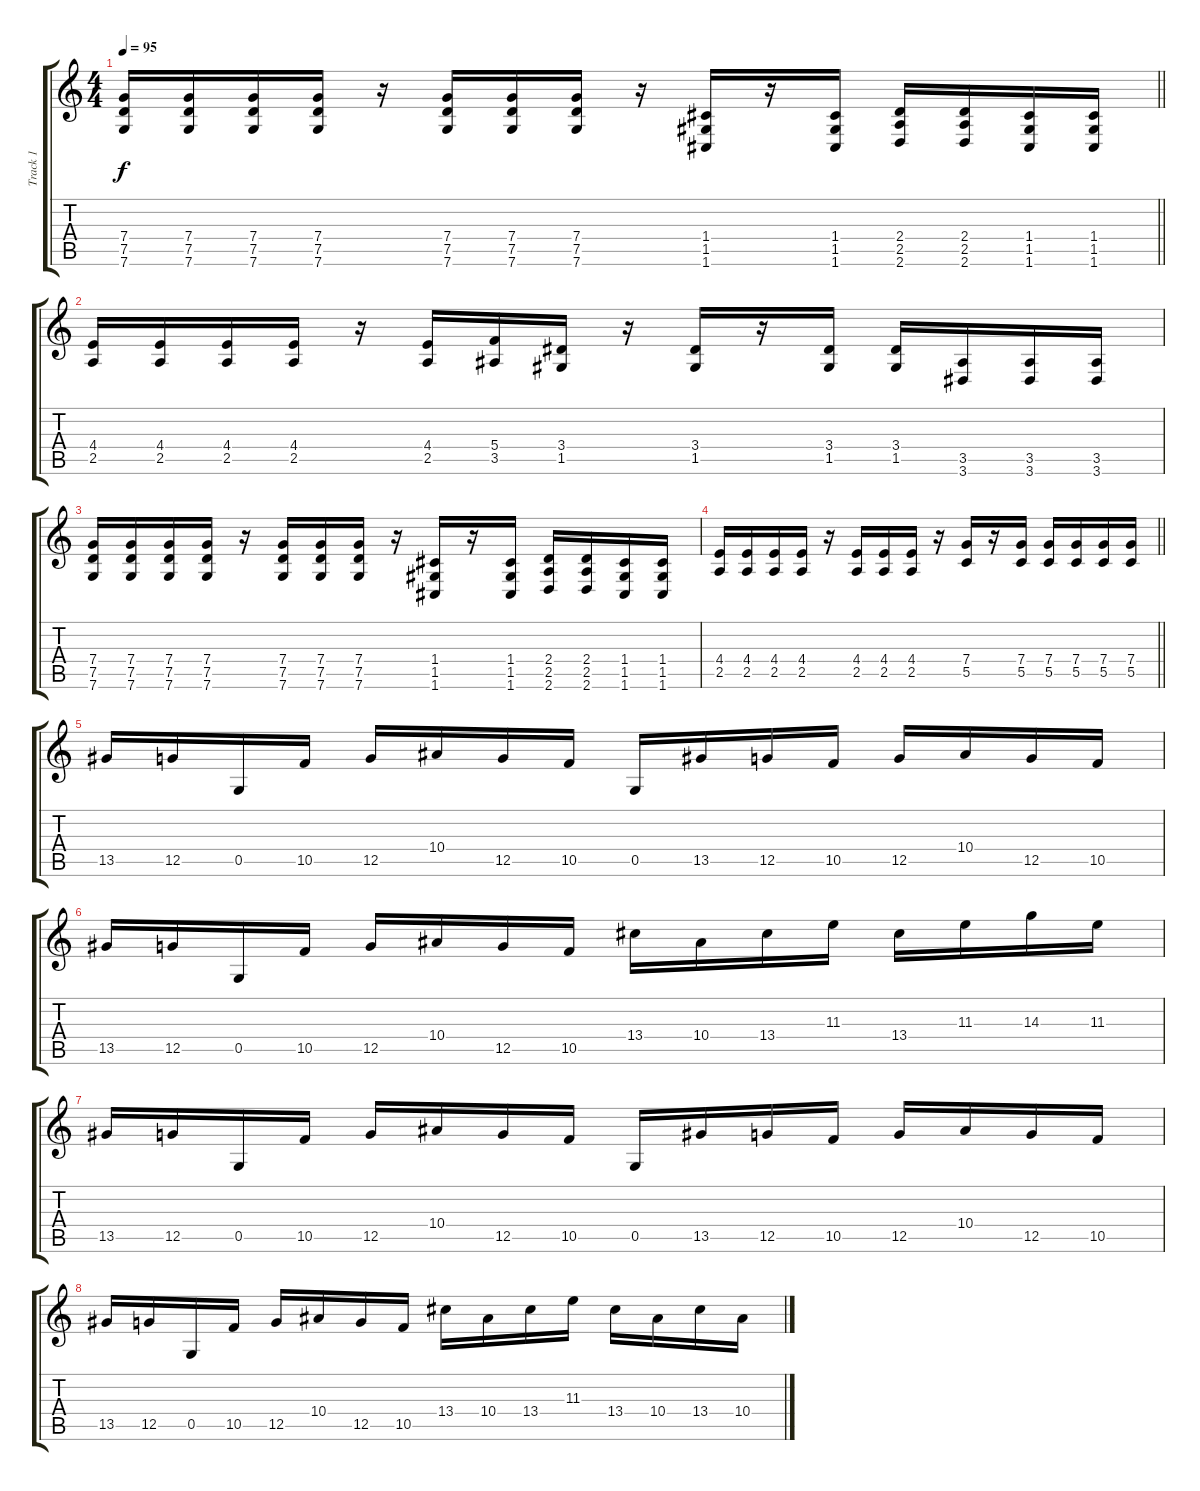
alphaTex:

\track ("Track 1" "Track 1") {instrument distortionguitar}
\staff {score tabs}
\tuning (D4 A3 F3 C3 G2 C2) {hide}
\ts (4 4)
\tempo 95
\clef g2
\barLineRight lightlight
\ks c
(7.4 7.5 7.6).16{dy f balance 14} (7.4 7.5 7.6).16 (7.4 7.5 7.6).16 (7.4 7.5 7.6).16 r.16 (7.4 7.5 7.6).16 (7.4 7.5 7.6).16 (7.4 7.5 7.6).16 r.16 (1.4 1.5 1.6).16 r.16 (1.4 1.5 1.6).16 (2.4 2.5 2.6).16 (2.4 2.5 2.6).16 (1.4 1.5 1.6).16 (1.4 1.5 1.6).16 |
(4.4 2.5).16 (4.4 2.5).16 (4.4 2.5).16 (4.4 2.5).16 r.16 (4.4 2.5).16 (5.4 3.5).16 (3.4 1.5).16 r.16 (3.4 1.5).16 r.16 (3.4 1.5).16 (3.4 1.5).16 (3.5 3.6).16 (3.5 3.6).16 (3.5 3.6).16 |
(7.4 7.5 7.6).16{balance 14} (7.4 7.5 7.6).16 (7.4 7.5 7.6).16 (7.4 7.5 7.6).16 r.16 (7.4 7.5 7.6).16 (7.4 7.5 7.6).16 (7.4 7.5 7.6).16 r.16 (1.4 1.5 1.6).16 r.16 (1.4 1.5 1.6).16 (2.4 2.5 2.6).16 (2.4 2.5 2.6).16 (1.4 1.5 1.6).16 (1.4 1.5 1.6).16 |
\barLineRight lightlight
(4.4 2.5).16 (4.4 2.5).16 (4.4 2.5).16 (4.4 2.5).16 r.16 (4.4 2.5).16 (4.4 2.5).16 (4.4 2.5).16 r.16 (7.4 5.5).16 r.16 (7.4 5.5).16 (7.4 5.5).16 (7.4 5.5).16 (7.4 5.5).16 (7.4 5.5).16 |
13.5.16 12.5.16 0.5.16 10.5.16 12.5.16 10.4.16 12.5.16 10.5.16 0.5.16 13.5.16 12.5.16 10.5.16 12.5.16 10.4.16 12.5.16 10.5.16 |
13.5.16 12.5.16 0.5.16 10.5.16 12.5.16 10.4.16 12.5.16 10.5.16 13.4.16 10.4.16 13.4.16 11.3.16 13.4.16 11.3.16 14.3.16 11.3.16 |
13.5.16 12.5.16 0.5.16 10.5.16 12.5.16 10.4.16 12.5.16 10.5.16 0.5.16 13.5.16 12.5.16 10.5.16 12.5.16 10.4.16 12.5.16 10.5.16 |
13.5.16 12.5.16 0.5.16 10.5.16 12.5.16 10.4.16 12.5.16 10.5.16 13.4.16 10.4.16 13.4.16 11.3.16 13.4.16 10.4.16 13.4.16 10.4.16
